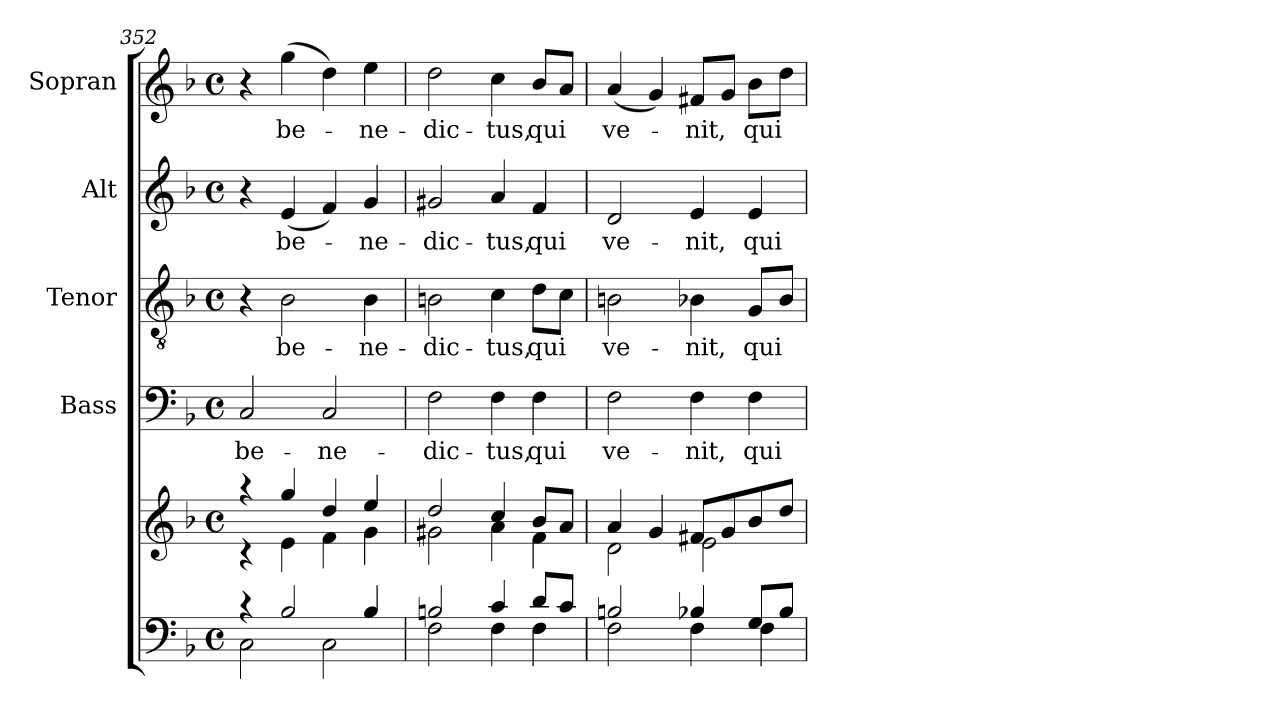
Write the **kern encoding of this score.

**kern	**kern	**kern	**text	**kern	**text	**kern	**text	**kern	**text
*part5	*part5	*part4	*part4	*part3	*part3	*part2	*part2	*part1	*part1
*staff6	*staff5	*staff4	*staff4	*staff3	*staff3	*staff2	*staff2	*staff1	*staff1
*	*	*I"Bass	*	*I"Tenor	*	*I"Alt	*	*I"Sopran	*
*	*	*I'B.	*	*I'T.	*	*I'A.	*	*I'S.	*
*clefF4	*clefG2	*clefF4	*	*clefGv2	*	*clefG2	*	*clefG2	*
*k[b-]	*k[b-]	*k[b-]	*	*k[b-]	*	*k[b-]	*	*k[b-]	*
*F:	*F:	*F:	*	*F:	*	*F:	*	*F:	*
*M4/4	*M4/4	*M4/4	*	*M4/4	*	*M4/4	*	*M4/4	*
*met(c)	*met(c)	*met(c)	*	*met(c)	*	*met(c)	*	*met(c)	*
=352	=352	=352	=352	=352	=352	=352	=352	=352	=352
*^	*^	*	*	*	*	*	*	*	*
!	!	!	!	!	!LO:LY:b	!	!	!	!	!	!
4rB	2C\	4r	4r	2C/	be-	4r	.	4r	.	4r	.
!	!	!	!	!	!	!	!LO:LY:b	!	!LO:LY:b	!	!LO:LY:b
2B-/	.	4gg/	4e\	.	.	2B-\	be-	(<4e/	be-	(>4gg\	be-
!	!	!	!	!	!LO:LY:b	!	!	!	!	!	!
.	2C\	4dd/	4f\	2C/	-ne-	.	.	4f/)	.	4dd\)	.
!	!	!	!	!	!	!	!LO:LY:b	!	!LO:LY:b	!	!LO:LY:b
4B-/	.	4ee/	4g\	.	.	4B-\	-ne-	4g/	-ne-	4ee\	-ne-
=353	=353	=353	=353	=353	=353	=353	=353	=353	=353	=353	=353
!	!	!	!	!	!LO:LY:b	!	!LO:LY:b	!	!LO:LY:b	!	!LO:LY:b
2Bn/	2F\	2dd/	2g#X\	2F\	-dic-	2Bn\	-dic-	2g#X/	-dic-	2dd\	-dic-
!	!	!	!	!	!LO:LY:b	!	!LO:LY:b	!	!LO:LY:b	!	!LO:LY:b
4c/	4F\	4cc/	4a\	4F\	-tus,	4c\	-tus,	4a/	-tus,	4cc\	-tus,
!	!	!	!	!	!LO:LY:b	!	!LO:LY:b	!	!LO:LY:b	!	!LO:LY:b
8d/L	4F\	8b-/L	4f\	4F\	qui	8d\L	qui	4f/	qui	8b-/L	qui
8c/J	.	8a/J	.	.	.	8c\J	.	.	.	8a/J	.
=354	=354	=354	=354	=354	=354	=354	=354	=354	=354	=354	=354
!	!	!	!	!	!LO:LY:b	!	!LO:LY:b	!	!LO:LY:b	!	!LO:LY:b
2Bn/	2F\	4a/	2d\	2F\	ve-	2Bn\	ve-	2d/	ve-	(<4a/	ve-
.	.	4g/	.	.	.	.	.	.	.	4g/)	.
!	!	!	!	!	!LO:LY:b	!	!LO:LY:b	!	!LO:LY:b	!	!LO:LY:b
4B-X/	4F\	8f#X/L	2e\	4F\	-nit,	4B-X\	-nit,	4e/	-nit,	8f#X/L	-nit,
.	.	8g/	.	.	.	.	.	.	.	8g/J	.
!	!	!	!	!	!LO:LY:b	!	!LO:LY:b	!	!LO:LY:b	!	!LO:LY:b
8G/L	4F\	8b-/	.	4F\	qui	8G/L	qui	4e/	qui	8b-\L	qui
8B-/J	.	8dd/J	.	.	.	8B-/J	.	.	.	8dd\J	.
*v	*v	*	*	*	*	*	*	*	*	*	*
*	*v	*v	*	*	*	*	*	*	*	*
=	=	=	=	=	=	=	=	=	=
*-	*-	*-	*-	*-	*-	*-	*-	*-	*-
